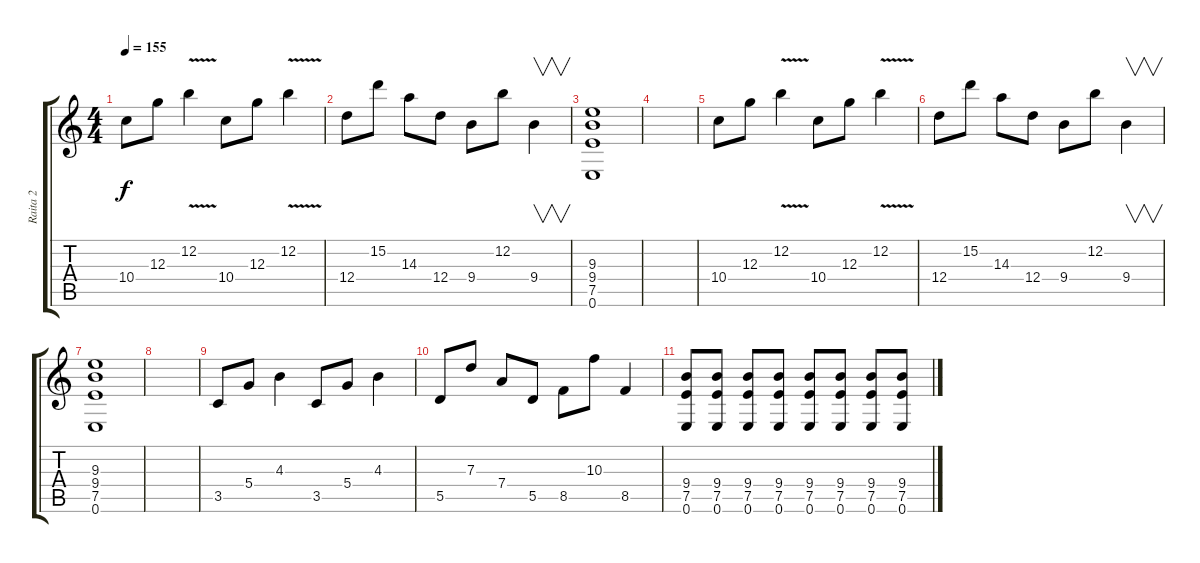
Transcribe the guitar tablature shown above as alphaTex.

\track ("Raita 2" "Raita 2") {instrument acousticguitarnylon}
\staff {score tabs}
\tuning (E4 B3 G3 D3 A2 E2) {hide}
\ts (4 4)
\tempo 155
\clef g2
\ks c
10.4.8{dy f instrument distortionguitar} 12.3.8 12.2{v}.4 10.4.8 12.3.8 12.2{v}.4 |
12.4.8 15.2.8 14.3.8 12.4.8 9.4.8 12.2.8 9.4.4{v} |
(9.3 9.4 7.5 0.6).1 |
|
10.4.8{instrument distortionguitar} 12.3.8 12.2{v}.4 10.4.8 12.3.8 12.2{v}.4 |
12.4.8 15.2.8 14.3.8 12.4.8 9.4.8 12.2.8 9.4.4{v} |
(9.3 9.4 7.5 0.6).1 |
|
3.5.8{instrument distortionguitar} 5.4.8 4.3.4 3.5.8 5.4.8 4.3.4 |
5.5.8 7.3.8 7.4.8 5.5.8 8.5.8 10.3.8 8.5.4 |
(9.4 7.5 0.6).8 (9.4 7.5 0.6).8 (9.4 7.5 0.6).8 (9.4 7.5 0.6).8 (9.4 7.5 0.6).8 (9.4 7.5 0.6).8 (9.4 7.5 0.6).8 (9.4 7.5 0.6).8
